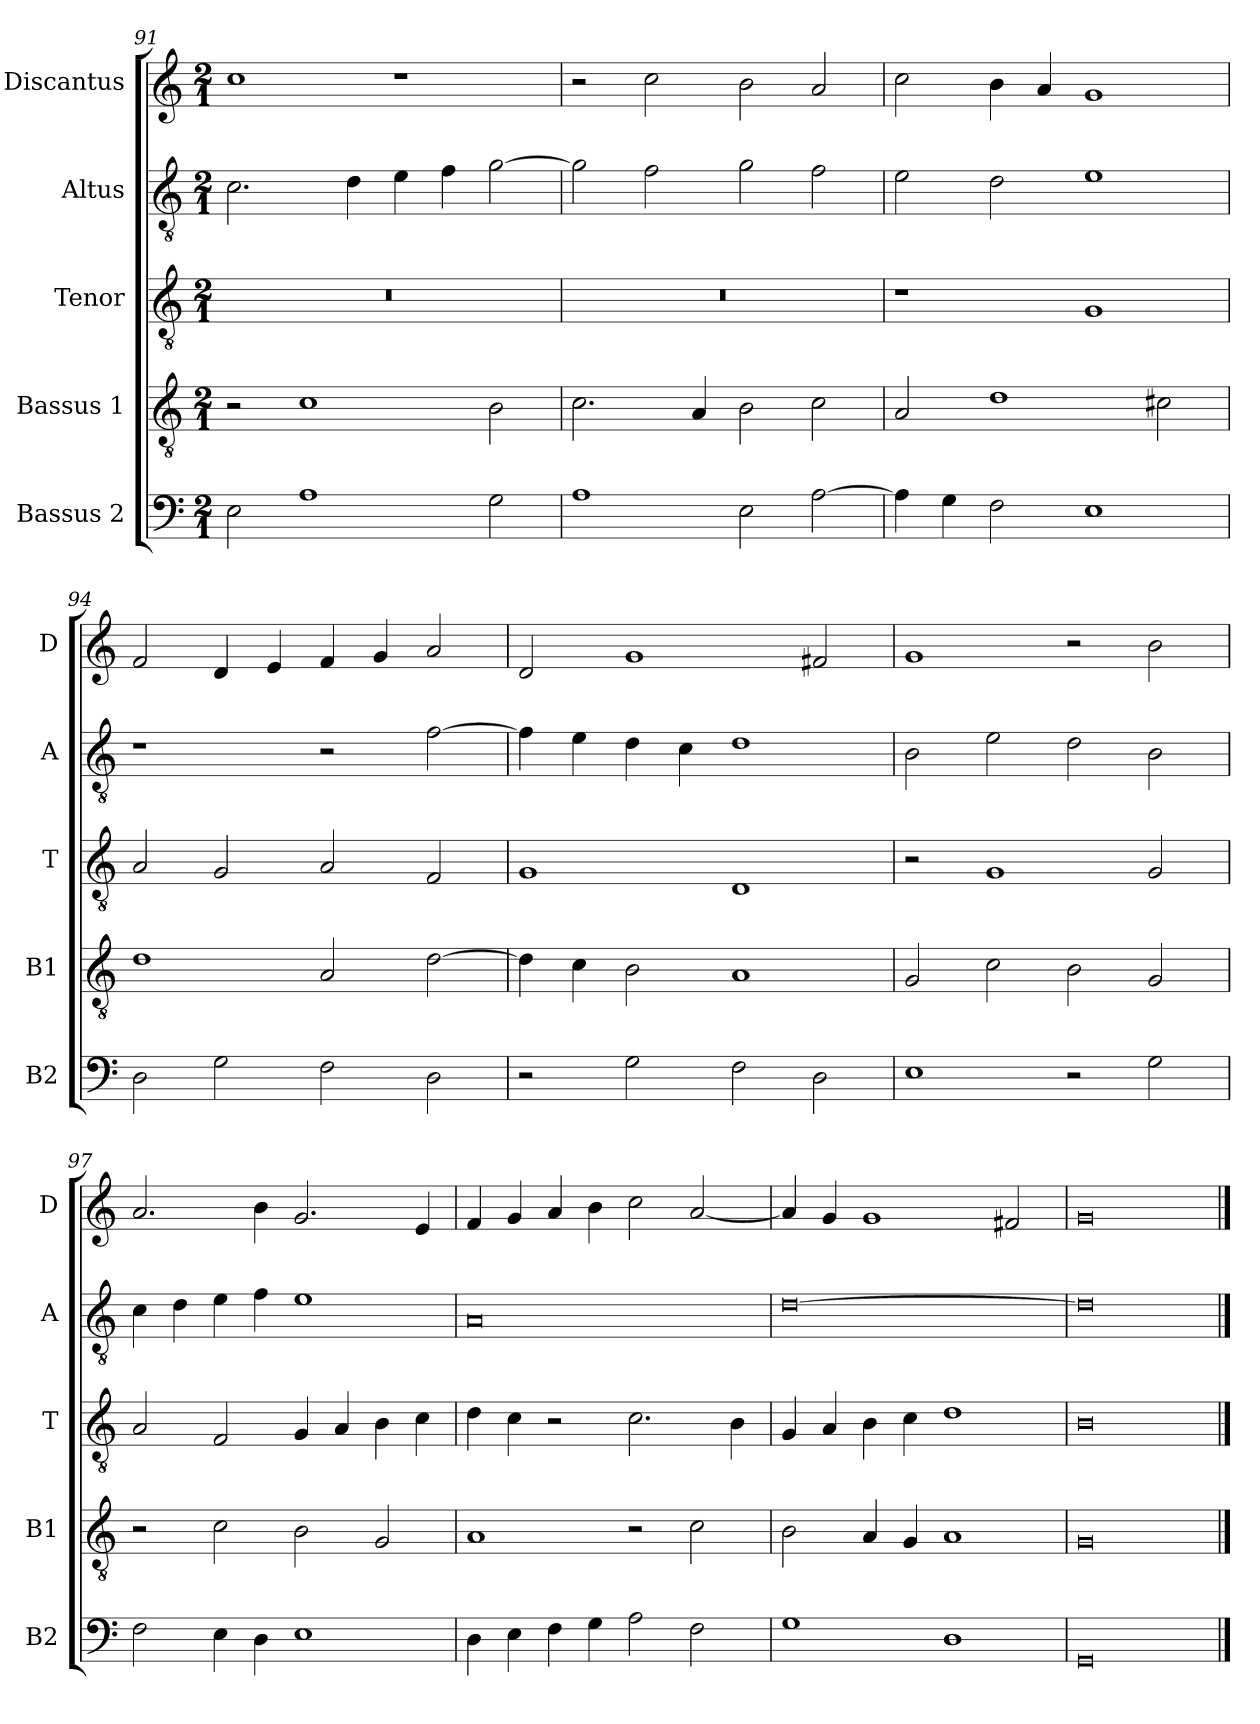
**kern	**kern	**kern	**kern	**kern
*part5	*part4	*part3	*part2	*part1
*staff5	*staff4	*staff3	*staff2	*staff1
*I"Bassus 2	*I"Bassus 1	*I"Tenor	*I"Altus	*I"Discantus
*I'B2	*I'B1	*I'T	*I'A	*I'D
*clefF4	*clefGv2	*clefGv2	*clefGv2	*clefG2
*k[]	*k[]	*k[]	*k[]	*k[]
*M2/1	*M2/1	*M2/1	*M2/1	*M2/1
=91	=91	=91	=91	=91
2E\	2r	0r	2.c\	1cc
1A	1c	.	.	.
.	.	.	4d\	.
.	.	.	4e\	1r
.	.	.	4f\	.
2G\	2B\	.	[2g\	.
=92	=92	=92	=92	=92
1A	2.c\	0r	2g\]	2r
.	.	.	2f\	2cc\
.	4A/	.	.	.
2E\	2B\	.	2g\	2b\
[2A\	2c\	.	2f\	2a/
=93	=93	=93	=93	=93
4A\]	2A/	1r	2e\	2cc\
4G\	.	.	.	.
2F\	1d	.	2d\	4b\
.	.	.	.	4a/
1E	.	1G	1e	1g
.	2c#X\	.	.	.
=94	=94	=94	=94	=94
2D\	1d	2A/	1r	2f/
2G\	.	2G/	.	4d/
.	.	.	.	4e/
2F\	2A/	2A/	2r	4f/
.	.	.	.	4g/
2D\	[2d\	2F/	[2f\	2a/
=95	=95	=95	=95	=95
2r	4d\]	1G	4f\]	2d/
.	4c\	.	4e\	.
2G\	2B\	.	4d\	1g
.	.	.	4c\	.
2F\	1A	1D	1d	.
2D\	.	.	.	2f#X/
=96	=96	=96	=96	=96
1E	2G/	2r	2B\	1g
.	2c\	1G	2e\	.
2r	2B\	.	2d\	2r
2G\	2G/	2G/	2B\	2b\
=97	=97	=97	=97	=97
2F\	2r	2A/	4c\	2.a/
.	.	.	4d\	.
4E\	2c\	2F/	4e\	.
4D\	.	.	4f\	4b\
1E	2B\	4G/	1e	2.g/
.	.	4A/	.	.
.	2G/	4B\	.	.
.	.	4c\	.	4e/
=98	=98	=98	=98	=98
4D\	1A	4d\	0A	4f/
4E\	.	4c\	.	4g/
4F\	.	2r	.	4a/
4G\	.	.	.	4b\
2A\	2r	2.c\	.	2cc\
2F\	2c\	.	.	[2a/
.	.	4B\	.	.
=99	=99	=99	=99	=99
1G	2B\	4G/	[0d	4a/]
.	.	4A/	.	4g/
.	4A/	4B\	.	1g
.	4G/	4c\	.	.
1D	1A	1d	.	.
.	.	.	.	2f#X/
=100	=100	=100	=100	=100
0GG	0G	0B	0d]	0g
==	==	==	==	==
*-	*-	*-	*-	*-
